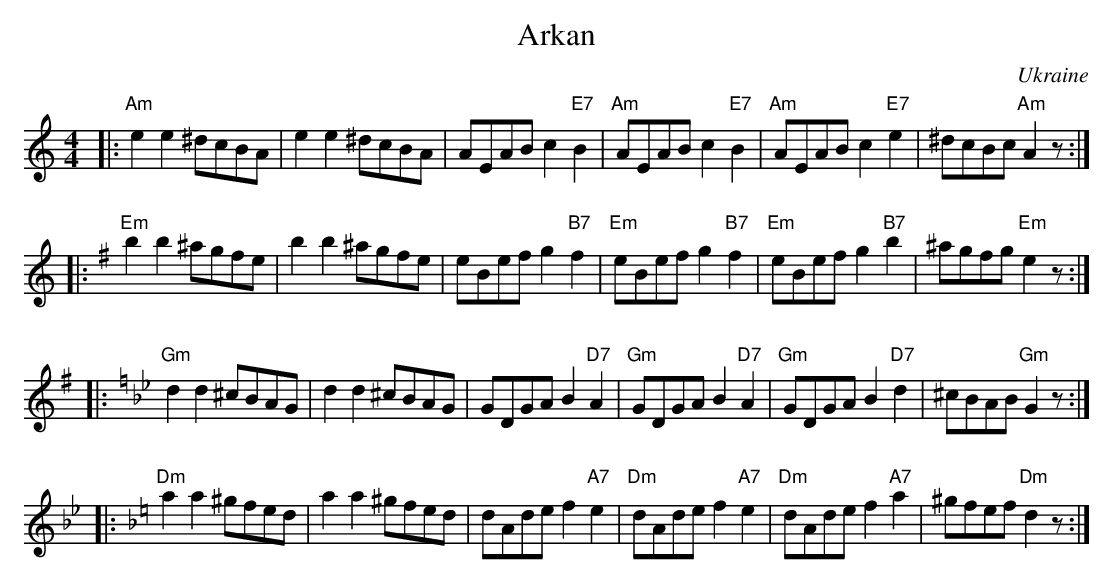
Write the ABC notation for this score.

X:1
T:Arkan
O: Ukraine
M: 4/4
L: 1/8
K: Am
|: "Am"e2e2 ^dcBA | e2e2 ^dcBA | AEAB c2"E7"B2 | "Am"AEAB c2"E7"B2 | "Am"AEAB c2"E7"e2 | ^dcBc "Am"A2z :|
P:
K: Em
|: "Em"b2b2 ^agfe | b2b2 ^agfe | eBef g2"B7"f2 | "Em"eBef g2"B7"f2 | "Em"eBef g2"B7"b2 | ^agfg "Em"e2z :|
P:
K: Gm
|: "Gm"d2d2 ^cBAG | d2d2 ^cBAG | GDGA B2"D7"A2 | "Gm"GDGA B2"D7"A2 | "Gm"GDGA B2"D7"d2 | ^cBAB "Gm"G2z :|
P:
K: Dm
|: "Dm"a2a2 ^gfed | a2a2 ^gfed | dAde f2"A7"e2 | "Dm"dAde f2"A7"e2 | "Dm"dAde f2"A7"a2 | ^gfef "Dm"d2z :|
